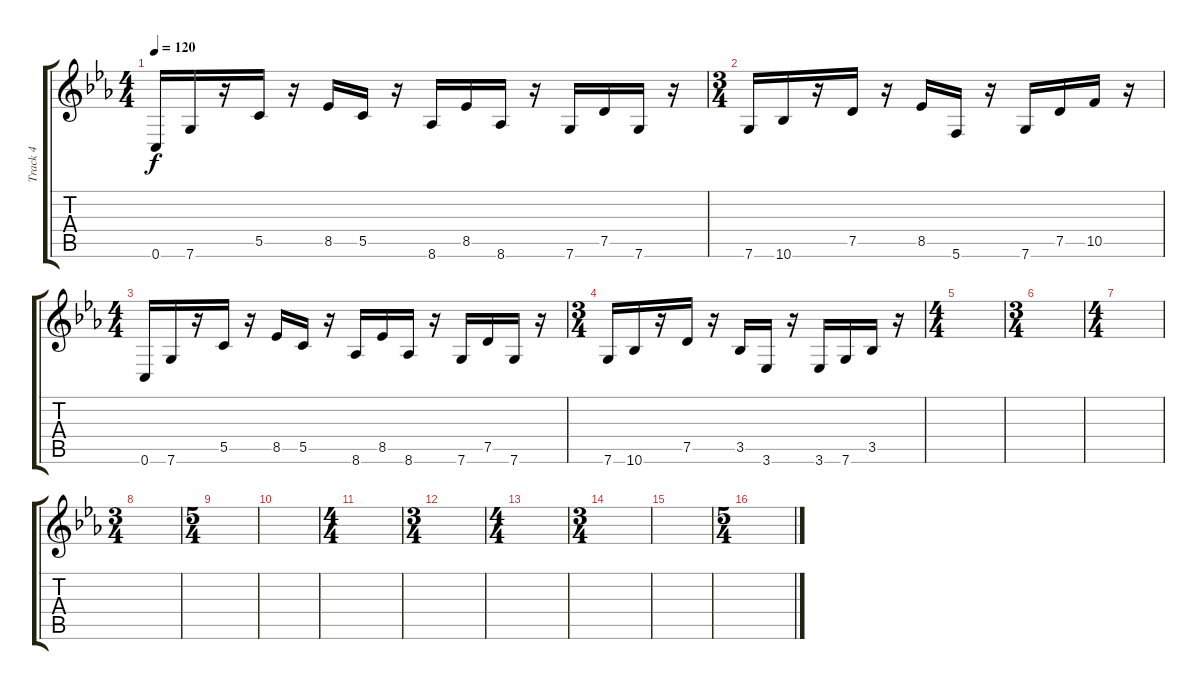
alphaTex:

\track ("Track 4" "Track 4") {instrument distortionguitar}
\staff {score tabs}
\tuning (D4 A3 F3 C3 G2 C2) {hide}
\ts (4 4)
\tempo 120
\clef g2
\ks eb
0.6.16{dy f} 7.6.16 r.16 5.5.16 r.16 8.5.16 5.5.16 r.16 8.6.16 8.5.16 8.6.16 r.16 7.6.16 7.5.16 7.6.16 r.16 |
\ts (3 4)
7.6.16 10.6.16 r.16 7.5.16 r.16 8.5.16 5.6.16 r.16 7.6.16 7.5.16 10.5.16 r.16 |
\ts (4 4)
0.6.16 7.6.16 r.16 5.5.16 r.16 8.5.16 5.5.16 r.16 8.6.16 8.5.16 8.6.16 r.16 7.6.16 7.5.16 7.6.16 r.16 |
\ts (3 4)
7.6.16 10.6.16 r.16 7.5.16 r.16 3.5.16 3.6.16 r.16 3.6.16 7.6.16 3.5.16 r.16 |
\ts (4 4)
|
\ts (3 4)
|
\ts (4 4)
|
\ts (3 4)
|
\ts (5 4)
|
|
\ts (4 4)
|
\ts (3 4)
|
\ts (4 4)
|
\ts (3 4)
|
|
\ts (5 4)
